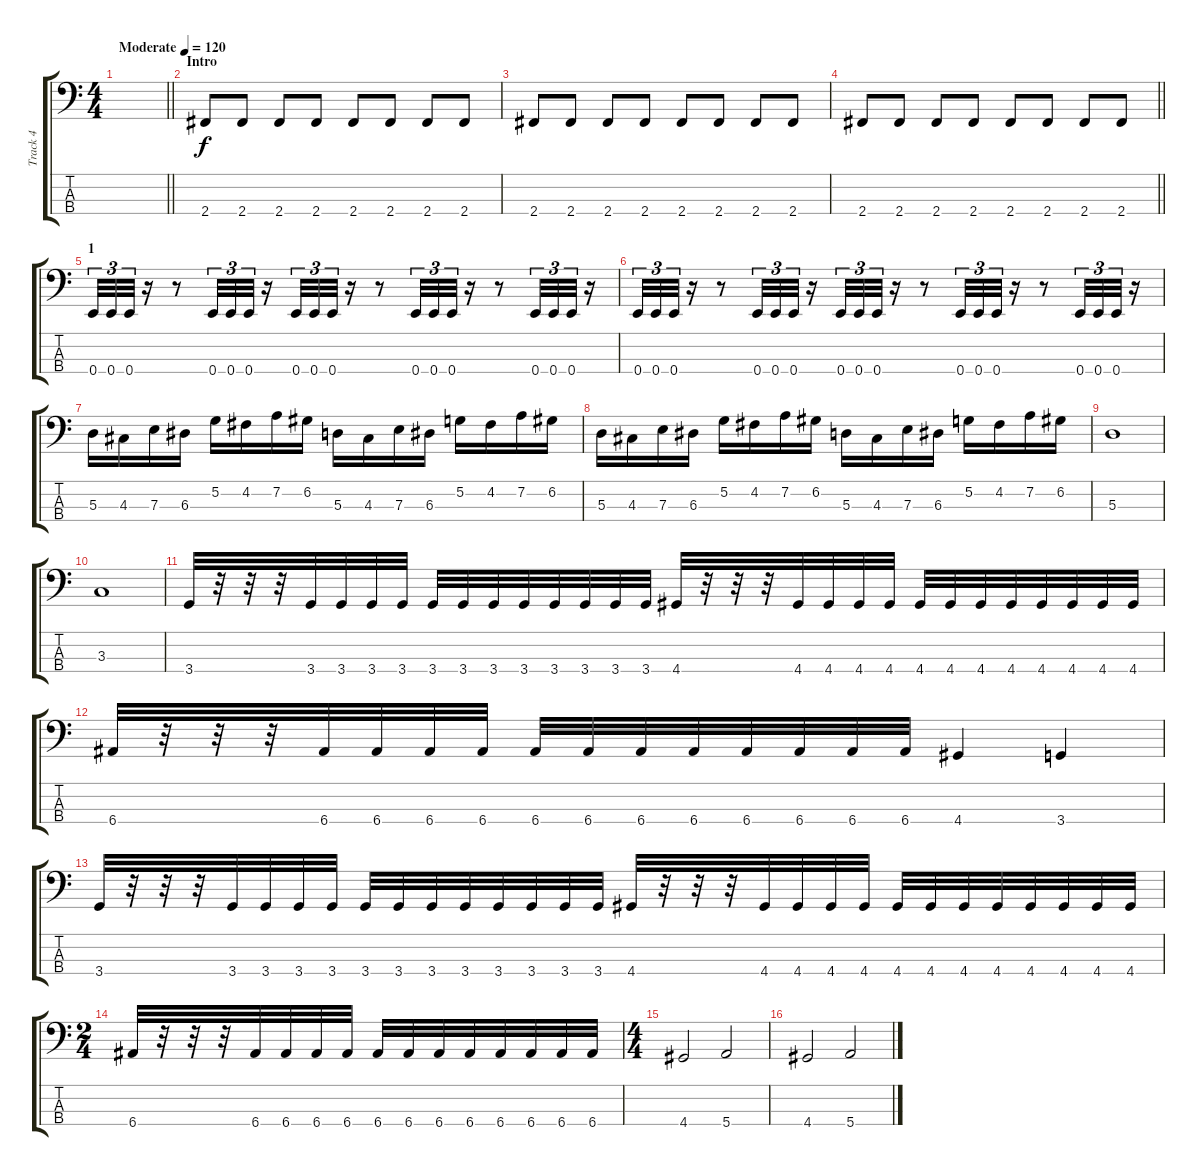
\track ("Track 4" "Track 4") {instrument electricbassfinger}
\staff {score tabs}
\tuning (G2 D2 A1 E1) {hide}
\ts (4 4)
\tempo (120 "Moderate")
\tempo 70
\tempo (120 "Moderate")
\clef f4
\barLineRight lightlight
\ks c
|
\section ("" "Intro")
2.4.8 2.4.8 2.4.8 2.4.8 2.4.8 2.4.8 2.4.8 2.4.8 |
2.4.8 2.4.8 2.4.8 2.4.8 2.4.8 2.4.8 2.4.8 2.4.8 |
\barLineRight lightlight
2.4.8 2.4.8 2.4.8 2.4.8 2.4.8 2.4.8 2.4.8 2.4.8 |
\section ("" "1")
0.4.32{tu (3 2)} 0.4.32{tu (3 2)} 0.4.32{tu (3 2)} r.16 r.8 0.4.32{tu (3 2)} 0.4.32{tu (3 2)} 0.4.32{tu (3 2)} r.16 0.4.32{tu (3 2)} 0.4.32{tu (3 2)} 0.4.32{tu (3 2)} r.16 r.8 0.4.32{tu (3 2)} 0.4.32{tu (3 2)} 0.4.32{tu (3 2)} r.16 r.8 0.4.32{tu (3 2)} 0.4.32{tu (3 2)} 0.4.32{tu (3 2)} r.16 |
0.4.32{tu (3 2)} 0.4.32{tu (3 2)} 0.4.32{tu (3 2)} r.16 r.8 0.4.32{tu (3 2)} 0.4.32{tu (3 2)} 0.4.32{tu (3 2)} r.16 0.4.32{tu (3 2)} 0.4.32{tu (3 2)} 0.4.32{tu (3 2)} r.16 r.8 0.4.32{tu (3 2)} 0.4.32{tu (3 2)} 0.4.32{tu (3 2)} r.16 r.8 0.4.32{tu (3 2)} 0.4.32{tu (3 2)} 0.4.32{tu (3 2)} r.16 |
5.3.16 4.3.16 7.3.16 6.3.16 5.2.16 4.2.16 7.2.16 6.2.16 5.3.16 4.3.16 7.3.16 6.3.16 5.2.16 4.2.16 7.2.16 6.2.16 |
5.3.16 4.3.16 7.3.16 6.3.16 5.2.16 4.2.16 7.2.16 6.2.16 5.3.16 4.3.16 7.3.16 6.3.16 5.2.16 4.2.16 7.2.16 6.2.16 |
5.3.1 |
3.3.1 |
3.4.32 r.32 r.32 r.32 3.4.32 3.4.32 3.4.32 3.4.32 3.4.32 3.4.32 3.4.32 3.4.32 3.4.32 3.4.32 3.4.32 3.4.32 4.4.32 r.32 r.32 r.32 4.4.32 4.4.32 4.4.32 4.4.32 4.4.32 4.4.32 4.4.32 4.4.32 4.4.32 4.4.32 4.4.32 4.4.32 |
6.4.32 r.32 r.32 r.32 6.4.32 6.4.32 6.4.32 6.4.32 6.4.32 6.4.32 6.4.32 6.4.32 6.4.32 6.4.32 6.4.32 6.4.32 4.4.4 3.4.4 |
3.4.32 r.32 r.32 r.32 3.4.32 3.4.32 3.4.32 3.4.32 3.4.32 3.4.32 3.4.32 3.4.32 3.4.32 3.4.32 3.4.32 3.4.32 4.4.32 r.32 r.32 r.32 4.4.32 4.4.32 4.4.32 4.4.32 4.4.32 4.4.32 4.4.32 4.4.32 4.4.32 4.4.32 4.4.32 4.4.32 |
\ts (2 4)
6.4.32 r.32 r.32 r.32 6.4.32 6.4.32 6.4.32 6.4.32 6.4.32 6.4.32 6.4.32 6.4.32 6.4.32 6.4.32 6.4.32 6.4.32 |
\ts (4 4)
4.4.2 5.4.2 |
4.4.2 5.4.2
